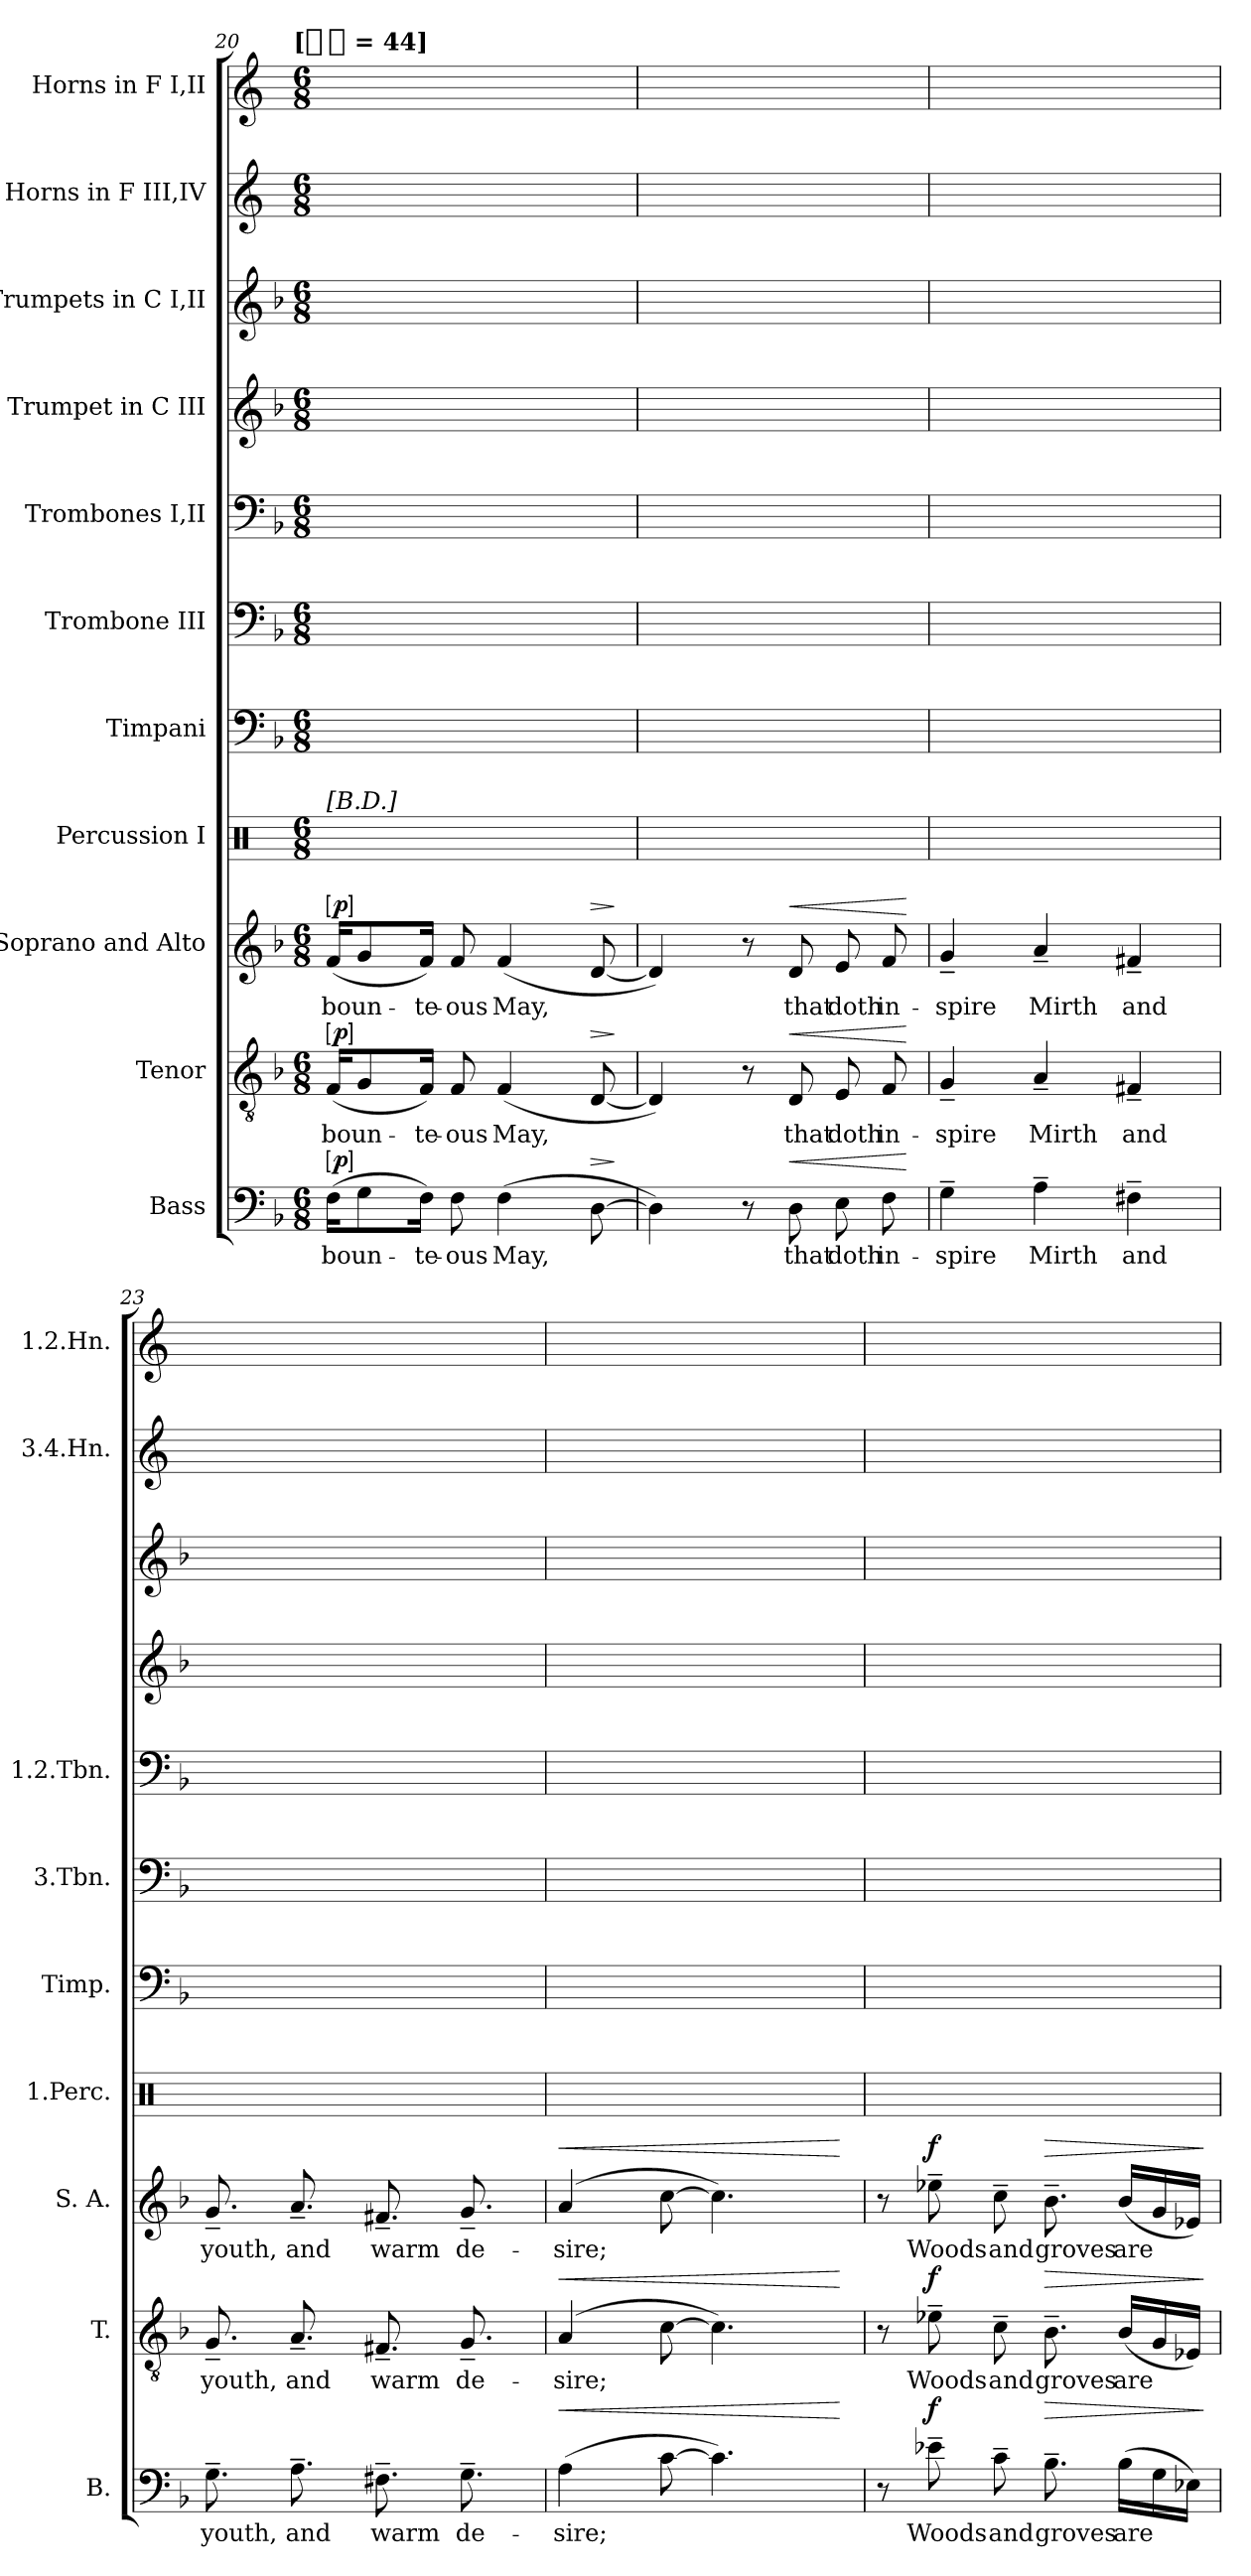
**kern	**text	**dynam	**kern	**text	**dynam	**kern	**text	**dynam	**kern	**kern	**kern	**kern	**kern	**kern	**kern	**kern
*part11	*part11	*part11	*part10	*part10	*part10	*part9	*part9	*part9	*part8	*part7	*part6	*part5	*part4	*part3	*part2	*part1
*staff11	*staff11	*staff11	*staff10	*staff10	*staff10	*staff9	*staff9	*staff9	*staff8	*staff7	*staff6	*staff5	*staff4	*staff3	*staff2	*staff1
*I"Bass	*	*	*I"Tenor	*	*	*I"Soprano and Alto	*	*	*I"Percussion I	*I"Timpani	*I"Trombone III	*I"Trombones I,II	*I"Trumpet in C III	*I"Trumpets in C I,II	*I"Horns in F III,IV	*I"Horns in F I,II
*I'B.	*	*	*I'T.	*	*	*I'S. A.	*	*	*I'1.Perc.	*I'Timp.	*I'3.Tbn.	*I'1.2.Tbn.	*	*	*I'3.4.Hn.	*I'1.2.Hn.
*clefF4	*	*	*clefGv2	*	*	*clefG2	*	*	*clefX	*clefF4	*clefF4	*clefF4	*clefG2	*clefG2	*clefG2	*clefG2
*	*	*	*	*	*	*	*	*	*	*	*	*	*	*	*ITrd4c7	*ITrd4c7
*k[b-]	*	*	*k[b-]	*	*	*k[b-]	*	*	*k[]	*k[b-]	*k[b-]	*k[b-]	*k[b-]	*k[b-]	*k[b-]	*k[b-]
*F:	*	*	*F:	*	*	*F:	*	*	*C:	*F:	*F:	*F:	*F:	*F:	*F:	*F:
!!LO:TX:omd:t=[[quarter-dot] = 44]
*M6/8	*	*	*M6/8	*	*	*M6/8	*	*	*M6/8	*M6/8	*M6/8	*M6/8	*M6/8	*M6/8	*M6/8	*M6/8
*MM66	*	*	*MM66	*	*	*MM66	*	*	*MM66	*MM66	*MM66	*MM66	*MM66	*MM66	*MM66	*MM66
=20	=20	=20	=20	=20	=20	=20	=20	=20	=20	=20	=20	=20	=20	=20	=20	=20
!	!	!	!	!	!	!	!	!	!LO:TX:a:t=[B.D.]	!	!	!	!	!	!	!
!	!	!LO:DY:a:ed=brack	!	!	!LO:DY:a:ed=brack	!	!	!LO:DY:a:ed=brack	!	!	!	!	!	!	!	!
(16FKL	boun-	p	(16FKL	boun-	p	(16fKL	boun-	p	8ryy	8ryy	8ryy	8ryy	8ryy	8ryy	8ryy	8ryy
8G	.	.	8G	.	.	8g	.	.	.	.	.	.	.	.	.	.
.	.	.	.	.	.	.	.	.	8ryy	8ryy	8ryy	8ryy	8ryy	8ryy	8ryy	8ryy
16FJk)	-te-	.	16FJk)	-te-	.	16fJk)	-te-	.	.	.	.	.	.	.	.	.
8F	-ous	.	8F	-ous	.	8f	-ous	.	8ryy	8ryy	8ryy	8ryy	8ryy	8ryy	8ryy	8ryy
(4F	May,	.	(4F	May,	.	(4f	May,	.	8ryy	8ryy	8ryy	8ryy	8ryy	8ryy	8ryy	8ryy
.	.	.	.	.	.	.	.	.	8ryy	8ryy	8ryy	8ryy	8ryy	8ryy	8ryy	8ryy
!	!	!LO:HP:a	!	!	!LO:HP:a	!	!	!LO:HP:a	!	!	!	!	!	!	!	!
[8D	.	>	[8D	.	>	[8d	.	>	8ryy	8ryy	8ryy	8ryy	8ryy	8ryy	8ryy	8ryy
.	.	]	.	.	]	.	.	]	.	.	.	.	.	.	.	.
=21	=21	=21	=21	=21	=21	=21	=21	=21	=21	=21	=21	=21	=21	=21	=21	=21
4D])	.	.	4D])	.	.	4d])	.	.	8ryy	8ryy	8ryy	8ryy	8ryy	8ryy	8ryy	8ryy
.	.	.	.	.	.	.	.	.	8ryy	8ryy	8ryy	8ryy	8ryy	8ryy	8ryy	8ryy
8r	.	.	8r	.	.	8r	.	.	8ryy	8ryy	8ryy	8ryy	8ryy	8ryy	8ryy	8ryy
!	!	!LO:HP:a	!	!	!LO:HP:a	!	!	!LO:HP:a	!	!	!	!	!	!	!	!
8D	that	<	8D	that	<	8d	that	<	8ryy	8ryy	8ryy	8ryy	8ryy	8ryy	8ryy	8ryy
8E	doth	.	8E	doth	.	8e	doth	.	8ryy	8ryy	8ryy	8ryy	8ryy	8ryy	8ryy	8ryy
8F	in-	.	8F	in-	.	8f	in-	.	8ryy	8ryy	8ryy	8ryy	8ryy	8ryy	8ryy	8ryy
.	.	[	.	.	[	.	.	[	.	.	.	.	.	.	.	.
=22	=22	=22	=22	=22	=22	=22	=22	=22	=22	=22	=22	=22	=22	=22	=22	=22
4G~	-spire	.	4G~	-spire	.	4g~	-spire	.	8ryy	8ryy	8ryy	8ryy	8ryy	8ryy	8ryy	8ryy
.	.	.	.	.	.	.	.	.	8ryy	8ryy	8ryy	8ryy	8ryy	8ryy	8ryy	8ryy
4A~	Mirth	.	4A~	Mirth	.	4a~	Mirth	.	8ryy	8ryy	8ryy	8ryy	8ryy	8ryy	8ryy	8ryy
.	.	.	.	.	.	.	.	.	8ryy	8ryy	8ryy	8ryy	8ryy	8ryy	8ryy	8ryy
4F#X~	and	.	4F#X~	and	.	4f#X~	and	.	8ryy	8ryy	8ryy	8ryy	8ryy	8ryy	8ryy	8ryy
.	.	.	.	.	.	.	.	.	8ryy	8ryy	8ryy	8ryy	8ryy	8ryy	8ryy	8ryy
=23	=23	=23	=23	=23	=23	=23	=23	=23	=23	=23	=23	=23	=23	=23	=23	=23
8.G~	youth,	.	8.G~	youth,	.	8.g~	youth,	.	8ryy	8ryy	8ryy	8ryy	8ryy	8ryy	8ryy	8ryy
.	.	.	.	.	.	.	.	.	8ryy	8ryy	8ryy	8ryy	8ryy	8ryy	8ryy	8ryy
8.A~	and	.	8.A~	and	.	8.a~	and	.	.	.	.	.	.	.	.	.
.	.	.	.	.	.	.	.	.	8ryy	8ryy	8ryy	8ryy	8ryy	8ryy	8ryy	8ryy
8.F#X~	warm	.	8.F#X~	warm	.	8.f#X~	warm	.	8ryy	8ryy	8ryy	8ryy	8ryy	8ryy	8ryy	8ryy
.	.	.	.	.	.	.	.	.	8ryy	8ryy	8ryy	8ryy	8ryy	8ryy	8ryy	8ryy
8.G~	de-	.	8.G~	de-	.	8.g~	de-	.	.	.	.	.	.	.	.	.
.	.	.	.	.	.	.	.	.	8ryy	8ryy	8ryy	8ryy	8ryy	8ryy	8ryy	8ryy
=24	=24	=24	=24	=24	=24	=24	=24	=24	=24	=24	=24	=24	=24	=24	=24	=24
!	!	!LO:HP:a	!	!	!LO:HP:a	!	!	!LO:HP:a	!	!	!	!	!	!	!	!
(4A	-sire;	<	(4A	-sire;	<	(4a	-sire;	<	8ryy	8ryy	8ryy	8ryy	8ryy	8ryy	8ryy	8ryy
.	.	.	.	.	.	.	.	.	8ryy	8ryy	8ryy	8ryy	8ryy	8ryy	8ryy	8ryy
[8c	.	.	[8c	.	.	[8cc	.	.	8ryy	8ryy	8ryy	8ryy	8ryy	8ryy	8ryy	8ryy
4.c])	.	.	4.c])	.	.	4.cc])	.	.	8ryy	8ryy	8ryy	8ryy	8ryy	8ryy	8ryy	8ryy
.	.	.	.	.	.	.	.	.	8ryy	8ryy	8ryy	8ryy	8ryy	8ryy	8ryy	8ryy
.	.	.	.	.	.	.	.	.	8ryy	8ryy	8ryy	8ryy	8ryy	8ryy	8ryy	8ryy
.	.	[	.	.	[	.	.	[	.	.	.	.	.	.	.	.
=25	=25	=25	=25	=25	=25	=25	=25	=25	=25	=25	=25	=25	=25	=25	=25	=25
8r	.	.	8r	.	.	8r	.	.	2.ryy	4%3ryy	2.ryy	2.ryy	2.ryy	2.ryy	2.ryy	2.ryy
!	!	!LO:DY:a	!	!	!LO:DY:a	!	!	!LO:DY:a	!	!	!	!	!	!	!	!
8e-X~	Woods	f	8e-X~	Woods	f	8ee-X~	Woods	f	.	.	.	.	.	.	.	.
8c~	and	.	8c~	and	.	8cc~	and	.	.	.	.	.	.	.	.	.
!	!	!LO:HP:a	!	!	!LO:HP:a	!	!	!LO:HP:a	!	!	!	!	!	!	!	!
8.B-~	groves	>	8.B-~	groves	>	8.b-~	groves	>	.	.	.	.	.	.	.	.
(16B-LL	are	.	(16B-LL	are	.	(16b-LL	are	.	.	.	.	.	.	.	.	.
16G	.	.	16G	.	.	16g	.	.	.	.	.	.	.	.	.	.
16E-XJJ)	.	.	16E-XJJ)	.	.	16e-XJJ)	.	.	.	.	.	.	.	.	.	.
.	.	]	.	.	]	.	.	]	.	.	.	.	.	.	.	.
=	=	=	=	=	=	=	=	=	=	=	=	=	=	=	=	=
*-	*-	*-	*-	*-	*-	*-	*-	*-	*-	*-	*-	*-	*-	*-	*-	*-
